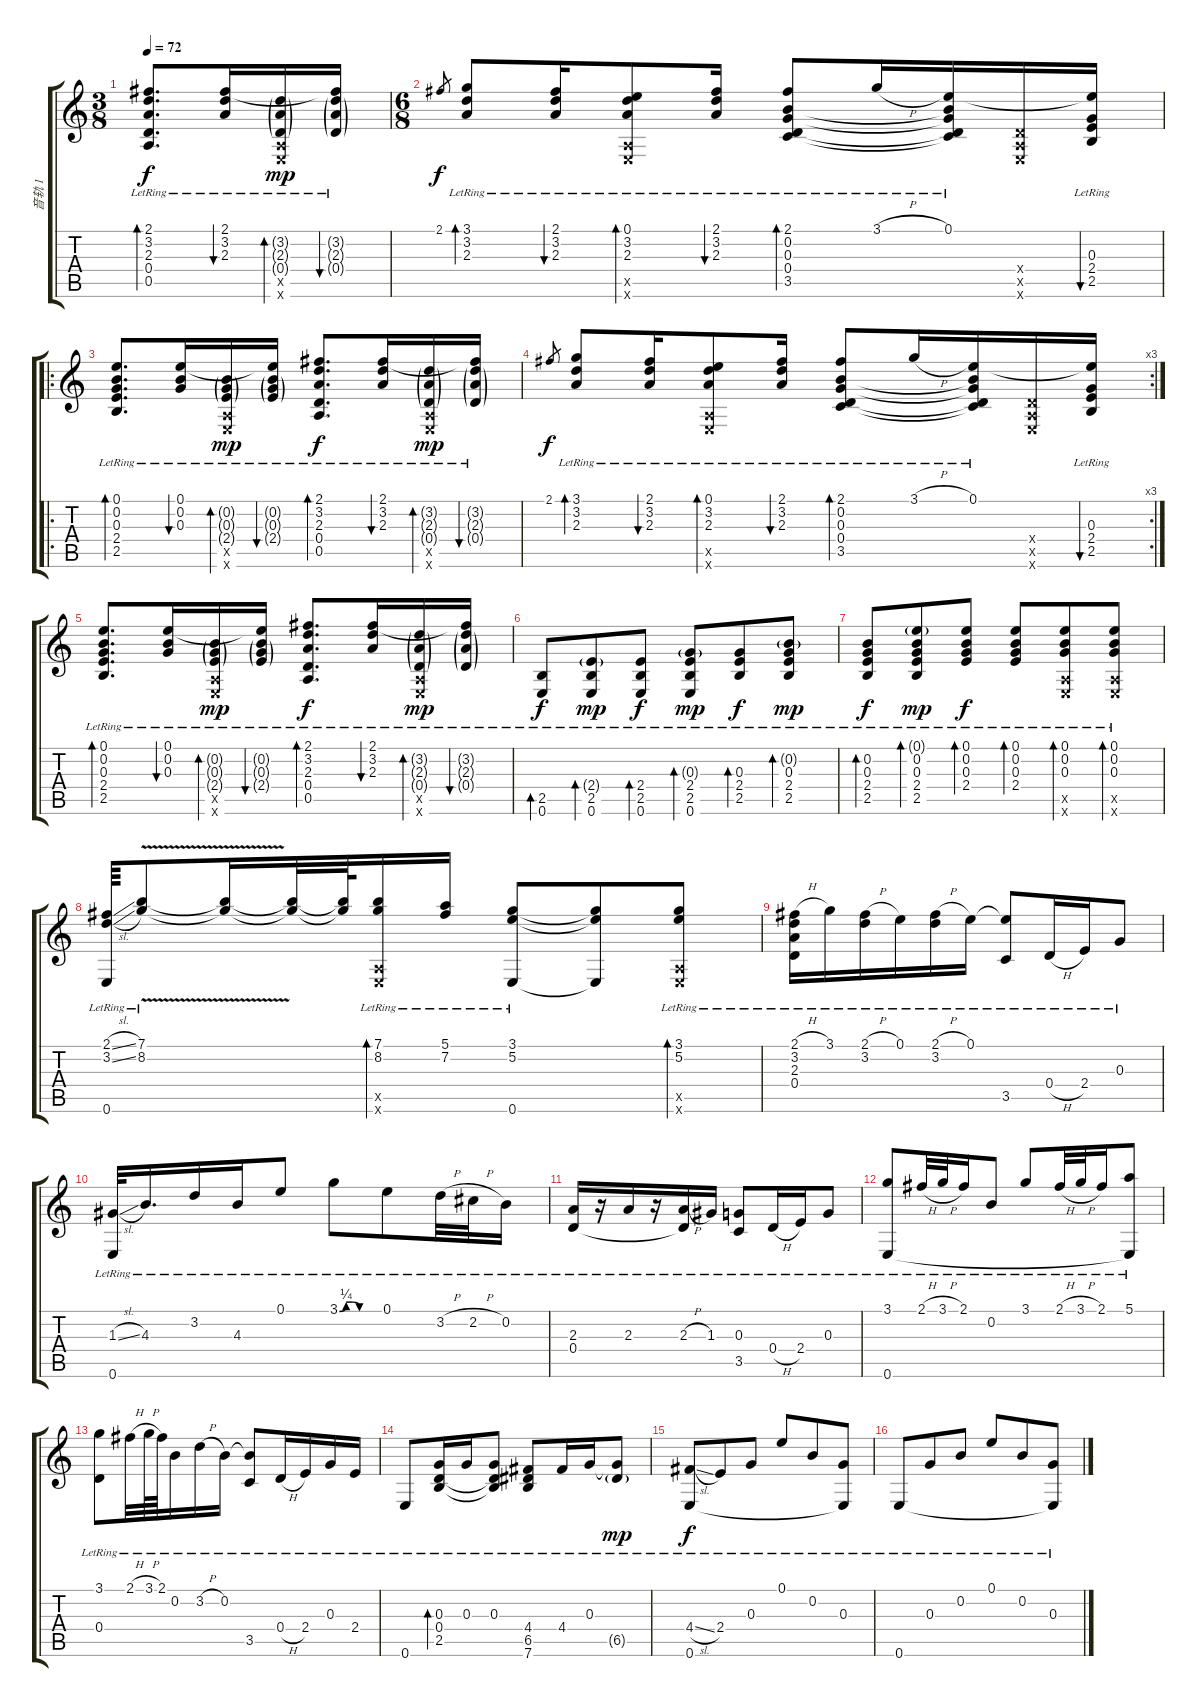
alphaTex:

\track ("音轨 1" "音轨 1") {instrument acousticguitarsteel}
\staff {score tabs}
\tuning (E4 B3 G3 D3 A2 E2) {hide}
\ts (3 8)
\tempo 72
\clef g2
\ks c
(2.1{lr} 3.2{lr} 2.3{lr} 0.4{lr} 0.5{lr}).8{d bd 30 dy f beam Up beam merge} (2.1{lr} 3.2{lr} 2.3{lr}).16{bu 30 beam merge} (3.2{g lr} 2.3{g lr} 0.4{g lr} 0.5{x} 0.6{x}).16{bd 30 dy mp beam Up} (2.1{t} 3.2{g lr} 2.3{g lr} 0.4{g lr}).16{bu 30 beam Up} |
\ts (6 8)
2.1.8{gr dy f} (3.1{lr} 3.2{lr} 2.3{lr}).8{bd 30} (2.1{lr} 3.2{lr} 2.3{lr}).16{bu 30} (0.1{lr} 3.2{lr} 2.3{lr} 0.5{x} 0.6{x}).8{bd 30} (2.1{lr} 3.2{lr} 2.3{lr}).16{bu 30} (2.1{lr} 0.2{lr} 0.3{lr} 0.4{lr} 3.5{lr}).8{bd 30} 3.1{h lr}.16 (0.1{lr} 0.2{t} 0.3{t} 0.4{t} 3.5{t}).16 (0.4{x} 0.5{x} 0.6{x}).16 (0.1{t} 0.3{lr} 2.4{lr} 2.5{lr}).16{bu 30} |
\ro
(0.1{lr} 0.2{lr} 0.3{lr} 2.4{lr} 2.5{lr}).8{d bd 30} (0.1{lr} 0.2{lr} 0.3{lr}).16{bu 30} (0.2{g lr} 0.3{g lr} 2.4{g lr} 0.5{x} 0.6{x}).16{bd 30 dy mp} (0.1{t} 0.2{g lr} 0.3{g lr} 2.4{g lr}).16{bu 30} (2.1{lr} 3.2{lr} 2.3{lr} 0.4{lr} 0.5{lr}).8{d bd 30 dy f beam Up beam merge} (2.1{lr} 3.2{lr} 2.3{lr}).16{bu 30 beam merge} (3.2{g lr} 2.3{g lr} 0.4{g lr} 0.5{x} 0.6{x}).16{bd 30 dy mp beam Up} (2.1{t} 3.2{g lr} 2.3{g lr} 0.4{g lr}).16{bu 30 beam Up} |
\rc 3
2.1.8{gr dy f} (3.1{lr} 3.2{lr} 2.3{lr}).8{bd 30} (2.1{lr} 3.2{lr} 2.3{lr}).16{bu 30} (0.1{lr} 3.2{lr} 2.3{lr} 0.5{x} 0.6{x}).8{bd 30} (2.1{lr} 3.2{lr} 2.3{lr}).16{bu 30} (2.1{lr} 0.2{lr} 0.3{lr} 0.4{lr} 3.5{lr}).8{bd 30} 3.1{h lr}.16 (0.1{lr} 0.2{t} 0.3{t} 0.4{t} 3.5{t}).16 (0.4{x} 0.5{x} 0.6{x}).16 (0.1{t} 0.3{lr} 2.4{lr} 2.5{lr}).16{bu 30} |
(0.1{lr} 0.2{lr} 0.3{lr} 2.4{lr} 2.5{lr}).8{d bd 30} (0.1{lr} 0.2{lr} 0.3{lr}).16{bu 30} (0.2{g lr} 0.3{g lr} 2.4{g lr} 0.5{x} 0.6{x}).16{bd 30 dy mp} (0.1{t} 0.2{g lr} 0.3{g lr} 2.4{g lr}).16{bu 30} (2.1{lr} 3.2{lr} 2.3{lr} 0.4{lr} 0.5{lr}).8{d bd 30 dy f beam Up beam merge} (2.1{lr} 3.2{lr} 2.3{lr}).16{bu 30 beam merge} (3.2{g lr} 2.3{g lr} 0.4{g lr} 0.5{x} 0.6{x}).16{bd 30 dy mp beam Up} (2.1{t} 3.2{g lr} 2.3{g lr} 0.4{g lr}).16{bu 30 beam Up} |
(2.5{lr} 0.6{lr}).8{bd 30 dy f} (2.4{g lr} 2.5{lr} 0.6{lr}).8{bd 30 dy mp} (2.4{lr} 2.5{lr} 0.6{lr}).8{bd 30 dy f} (0.3{g lr} 2.4{lr} 2.5{lr} 0.6{lr}).8{bd 30 dy mp} (0.3{lr} 2.4{lr} 2.5{lr}).8{bd 30 dy f} (0.2{g lr} 0.3{lr} 2.4{lr} 2.5{lr}).8{bd 30 dy mp} |
(0.2{lr} 0.3{lr} 2.4{lr} 2.5{lr}).8{bd 30 dy f} (0.1{g lr} 0.2{lr} 0.3{lr} 2.4{lr} 2.5{lr}).8{bd 30 dy mp} (0.1{lr} 0.2{lr} 0.3{lr} 2.4{lr}).8{bd 30 dy f} (0.1{lr} 0.2{lr} 0.3{lr} 2.4{lr}).8{bd 30} (0.1{lr} 0.2{lr} 0.3{lr} 0.5{x} 0.6{x}).8{bd 30} (0.1{lr} 0.2{lr} 0.3{lr} 0.5{x} 0.6{x}).8{bd 30} |
(2.1{sl lr} 3.2{sl lr} 0.6{lr}).64 (7.1{v lr} 8.2{v lr}).8 (7.1{t} 8.2{t}).16 (7.1{t} 8.2{t}).32 (7.1{t} 8.2{t}).64 (7.1{lr} 8.2{lr} 0.5{x} 0.6{x}).16{bd 30} (5.1{lr} 7.2{lr}).16 (3.1{lr} 5.2{lr} 0.6{lr}).8 (3.1{t} 5.2{t} 0.6{t}).8 (3.1{lr} 5.2{lr} 0.5{x} 0.6{x}).8{bd 30} |
(2.1{h lr} 3.2{lr} 2.3{lr} 0.4{lr}).16 3.1{lr}.16 (2.1{h lr} 3.2{lr}).16 0.1{lr}.16 (2.1{h lr} 3.2{lr}).16 0.1{lr}.16 (0.1{t} 3.5{lr}).8 0.4{h lr}.16 2.4{lr}.16 0.3{lr}.8 |
(1.3{sl lr} 0.6{lr}).32 4.3{lr}.16{d} 3.2{lr}.16 4.3{lr}.16 0.1{lr}.8 3.1{be (custom 0 0 10 1 20 1 30 0 60 0) lr}.8 0.1{lr}.8 3.2{h lr}.32 2.2{h lr}.32 0.2{lr}.16 |
(2.3{lr} 0.4{lr}).16 r.16 2.3{lr}.16 r.16 (2.3{h lr} 0.4{t}).16{beam merge} 1.3{lr}.16 (0.3{lr} 3.5{lr}).8 0.4{h lr}.16 2.4{lr}.16 0.3{lr}.8 |
(3.1{lr} 0.6{lr}).8 2.1{h lr}.32 3.1{h lr}.32 2.1{lr}.16 0.2{lr}.8 3.1{lr}.8 2.1{h lr}.32 3.1{h lr}.32 2.1{lr}.16 (5.1{lr} 0.6{t}).8 |
(3.1{lr} 0.4{lr}).8 2.1{h lr}.32 3.1{h lr}.64 2.1{lr}.64 0.2{lr}.16 3.2{h lr}.16 0.2{lr}.16 (0.2{t} 3.5{lr}).8 0.4{h lr}.16 2.4{lr}.16 0.3{lr}.16 2.4{lr}.16 |
0.6{lr}.8 (0.3{lr} 0.4{lr} 2.5{lr}).16{bd 480} 0.3{lr}.16 (0.3{lr} 0.4{t} 2.5{t}).8 (4.4{lr} 6.5{lr} 7.6{lr}).8 4.4{lr}.16 0.3{lr}.16 (0.3{t} 6.5{g lr}).8{dy mp} |
(4.4{sl lr} 0.6{lr}).8{dy f} 2.4{lr}.8 0.3{lr}.8 0.1{lr}.8 0.2{lr}.8 (0.3{lr} 0.6{t}).8 |
0.6{lr}.8 0.3{lr}.8 0.2{lr}.8 0.1{lr}.8 0.2{lr}.8 (0.3{lr} 0.6{t}).8
